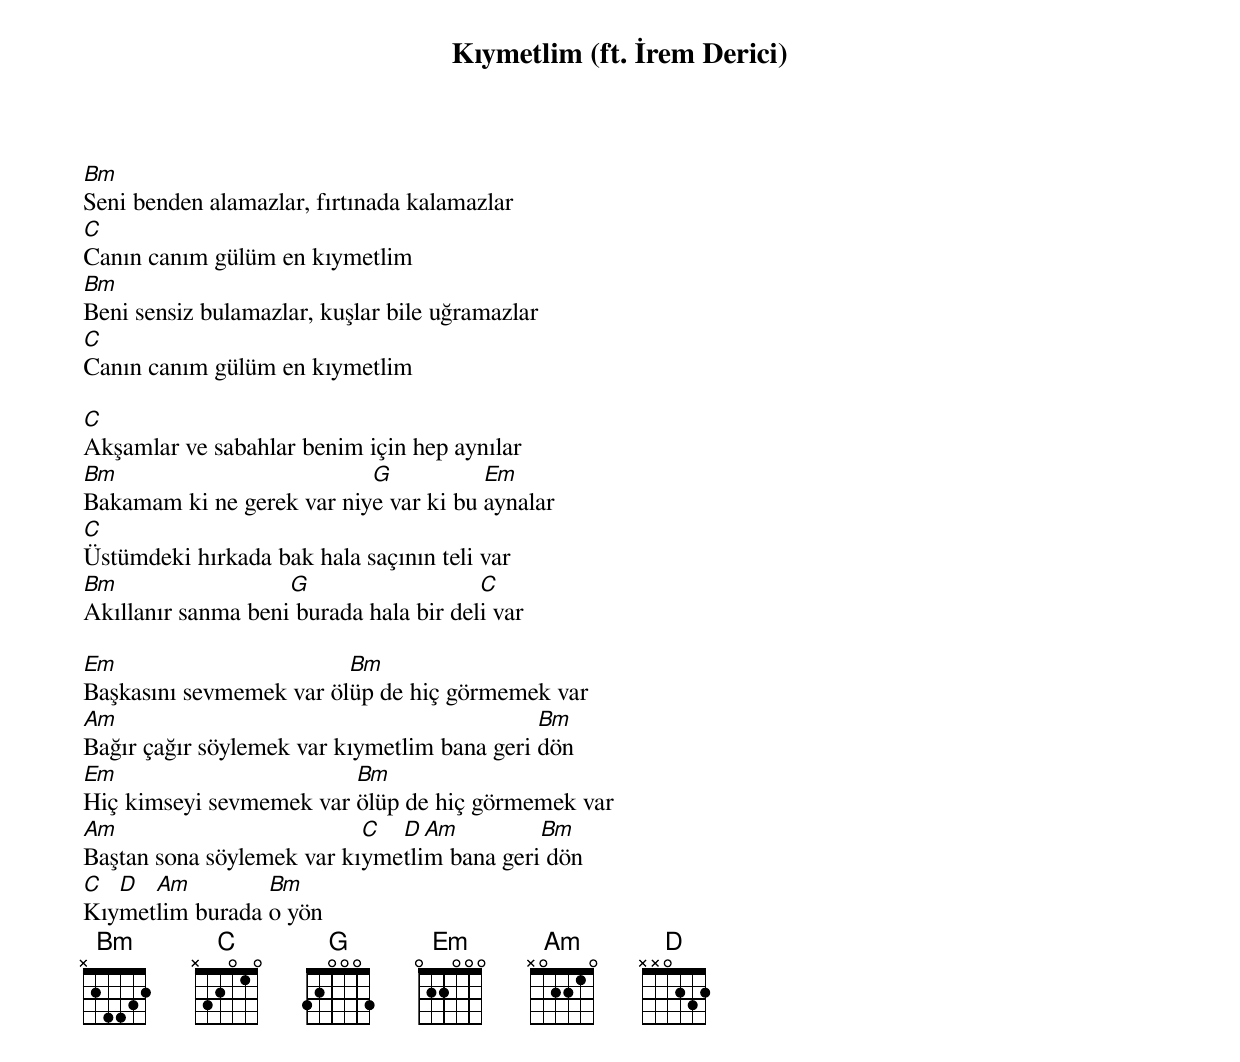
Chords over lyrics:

{title: Kıymetlim (ft. İrem Derici)}
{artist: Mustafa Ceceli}

Bm
Seni benden alamazlar, fırtınada kalamazlar
C
Canın canım gülüm en kıymetlim
Bm
Beni sensiz bulamazlar, kuşlar bile uğramazlar
C
Canın canım gülüm en kıymetlim

C
Akşamlar ve sabahlar benim için hep aynılar
Bm                         G           Em
Bakamam ki ne gerek var niye var ki bu aynalar
C
Üstümdeki hırkada bak hala saçının teli var
Bm                  G                   C
Akıllanır sanma beni burada hala bir deli var

Em                       Bm
Başkasını sevmemek var ölüp de hiç görmemek var
Am                                           Bm
Bağır çağır söylemek var kıymetlim bana geri dön
Em                       Bm
Hiç kimseyi sevmemek var ölüp de hiç görmemek var
Am                         C  D  Am         Bm
Baştan sona söylemek var kıymetlim bana geri dön
C  D  Am         Bm
Kıymetlim burada o yön
